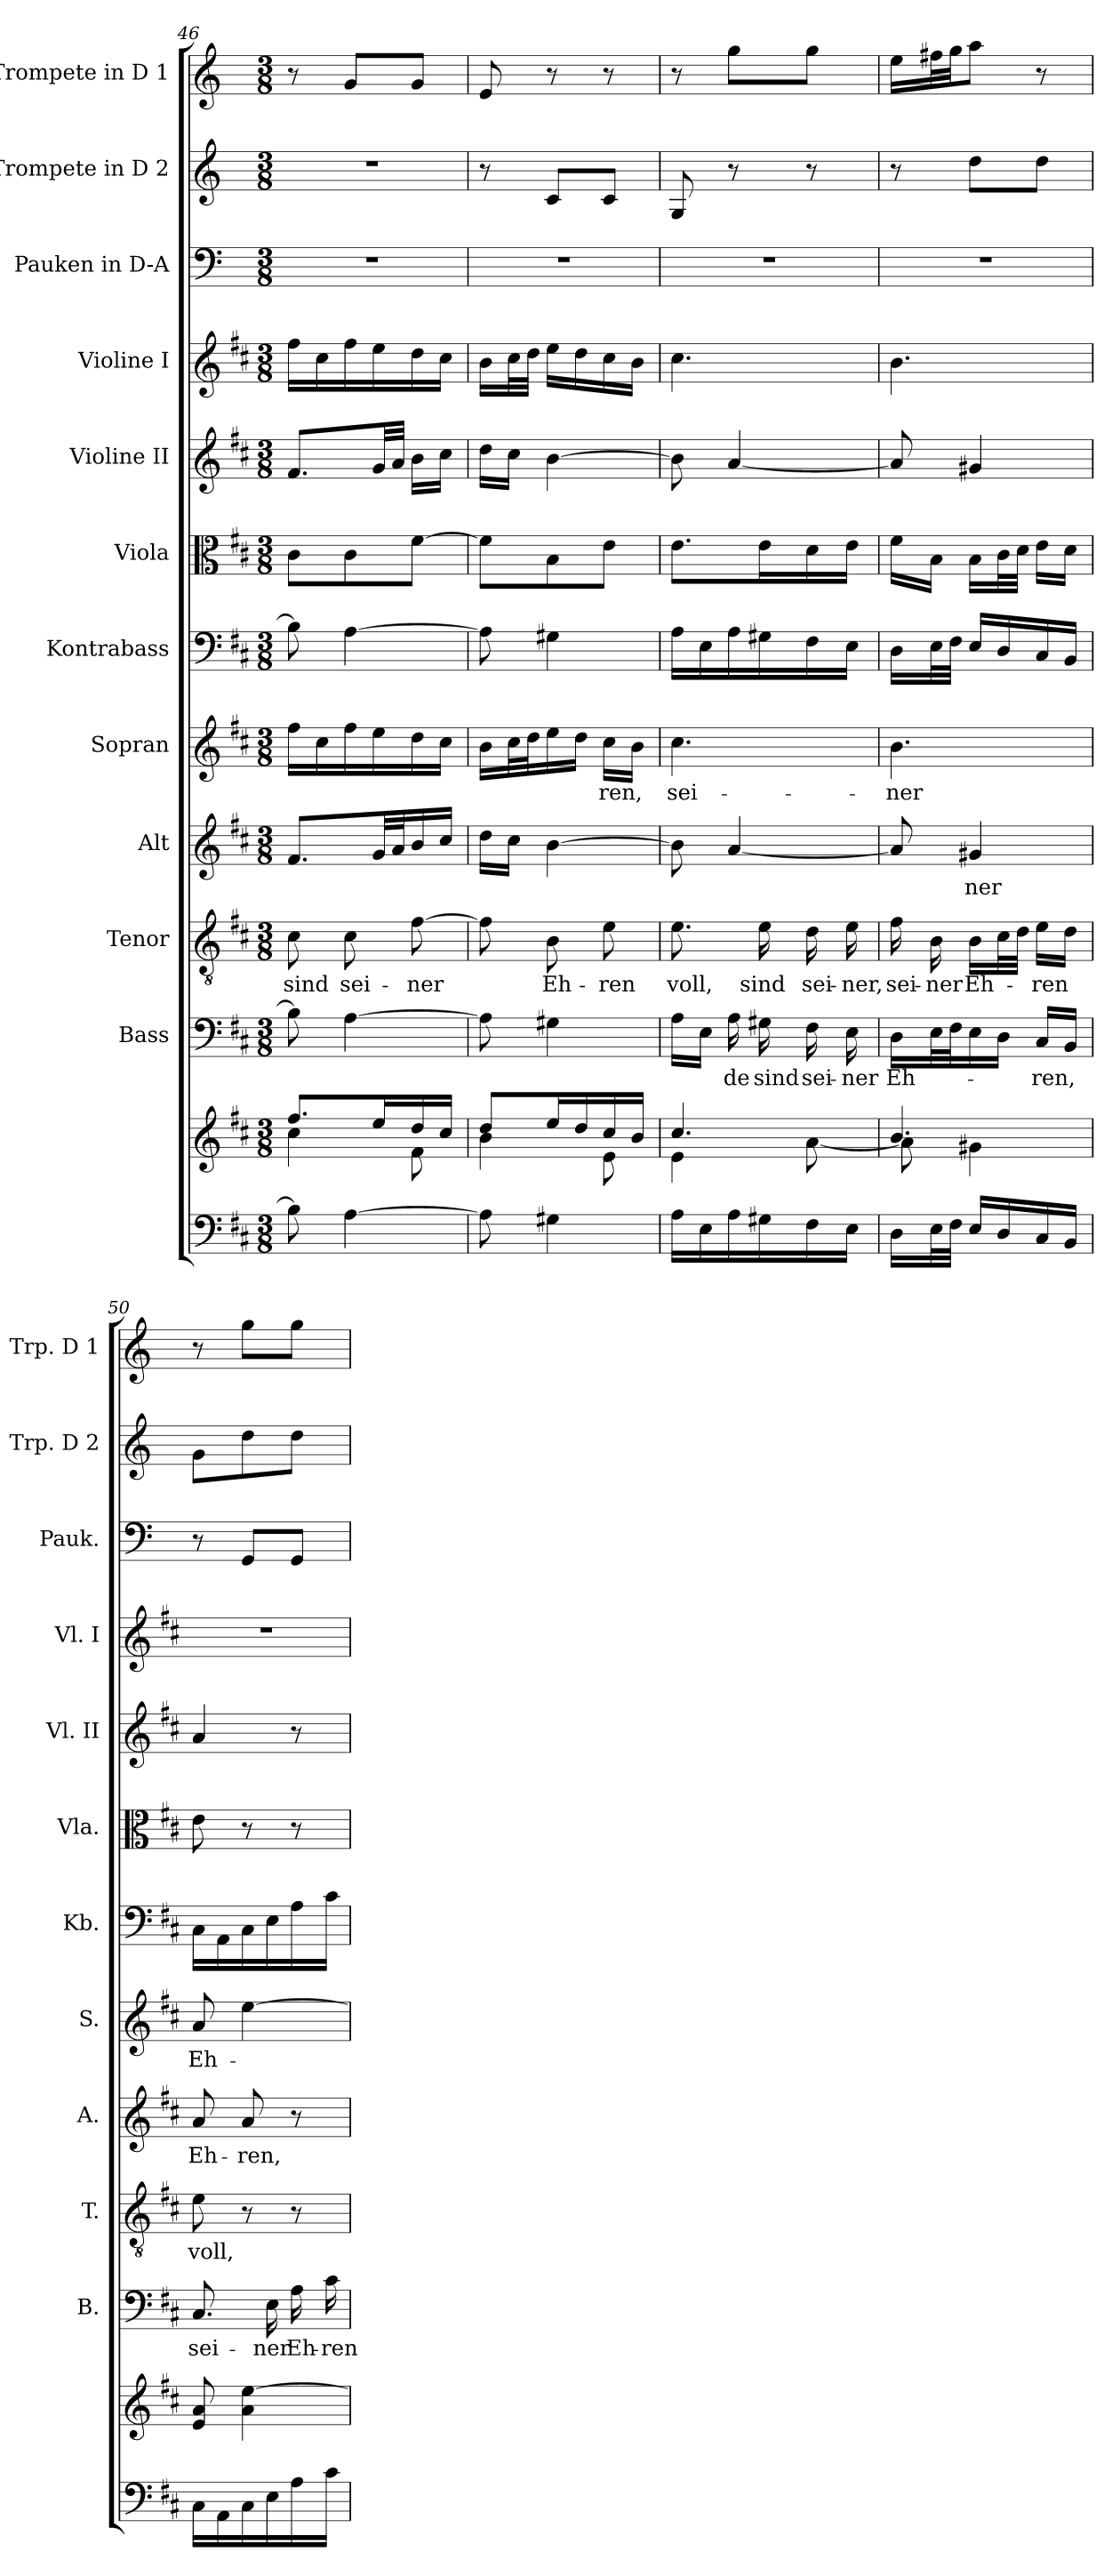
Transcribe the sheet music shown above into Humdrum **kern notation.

**kern	**kern	**kern	**text	**kern	**text	**kern	**text	**kern	**text	**kern	**kern	**kern	**kern	**kern	**kern	**kern
*part12	*part12	*part11	*part11	*part10	*part10	*part9	*part9	*part8	*part8	*part7	*part6	*part5	*part4	*part3	*part2	*part1
*staff13	*staff12	*staff11	*staff11	*staff10	*staff10	*staff9	*staff9	*staff8	*staff8	*staff7	*staff6	*staff5	*staff4	*staff3	*staff2	*staff1
*	*	*I"Bass	*	*I"Tenor	*	*I"Alt	*	*I"Sopran	*	*I"Kontrabass	*I"Viola	*I"Violine II	*I"Violine I	*I"Pauken in D-A	*I"Trompete in D 2	*I"Trompete in D 1
*	*	*I'B.	*	*I'T.	*	*I'A.	*	*I'S.	*	*I'Kb.	*I'Vla.	*I'Vl. II	*I'Vl. I	*I'Pauk.	*I'Trp. D 2	*I'Trp. D 1
*clefF4	*clefG2	*clefF4	*	*clefGv2	*	*clefG2	*	*clefG2	*	*clefF4	*clefC3	*clefG2	*clefG2	*clefF4	*clefG2	*clefG2
*	*	*	*	*	*	*	*	*	*	*ITrd7c12	*	*	*	*ITrd-1c-2	*ITrd-1c-2	*ITrd-1c-2
*k[f#c#]	*k[f#c#]	*k[f#c#]	*	*k[f#c#]	*	*k[f#c#]	*	*k[f#c#]	*	*k[f#c#]	*k[f#c#]	*k[f#c#]	*k[f#c#]	*k[f#c#]	*k[f#c#]	*k[f#c#]
*D:	*D:	*D:	*	*D:	*	*D:	*	*D:	*	*D:	*D:	*D:	*D:	*D:	*D:	*D:
*M3/8	*M3/8	*M3/8	*	*M3/8	*	*M3/8	*	*M3/8	*	*M3/8	*M3/8	*M3/8	*M3/8	*M3/8	*M3/8	*M3/8
=46	=46	=46	=46	=46	=46	=46	=46	=46	=46	=46	=46	=46	=46	=46	=46	=46
*	*^	*	*	*	*	*	*	*	*	*	*	*	*	*	*	*
!	!	!	!	!	!	!LO:LY:b	!	!	!	!	!	!	!	!	!	!	!
8B\]	8.ff#/L	4cc#\	8B\]	.	8c#\	sind	8.f#/L	.	16ff#\LL	.	8BB\]	8c#\L	8.f#/L	16ff#\LL	4.r	4.r	8r
.	.	.	.	.	.	.	.	.	16cc#\	.	.	.	.	16cc#\	.	.	.
!	!	!	!	!	!	!LO:LY:b	!	!	!	!	!	!	!	!	!	!	!
[4A\	.	.	[4A\	.	8c#\	sei-	.	.	16ff#\	.	[4AA\	8c#\	.	16ff#\	.	.	8a/L
.	16ee/L	.	.	.	.	.	32g/LL	.	16ee\	.	.	.	32g/LL	16ee\	.	.	.
.	.	.	.	.	.	.	32a/J	.	.	.	.	.	32a/JJJ	.	.	.	.
!	!	!	!	!	!	!LO:LY:b	!	!	!	!	!	!	!	!	!	!	!
.	16dd/	8f#\	.	.	[8f#\	-ner	16b/	.	16dd\	.	.	[8f#\J	16b\LL	16dd\	.	.	8a/J
.	16cc#/JJ	.	.	.	.	.	16cc#/JJ	.	16cc#\JJ	.	.	.	16cc#\JJ	16cc#\JJ	.	.	.
=47	=47	=47	=47	=47	=47	=47	=47	=47	=47	=47	=47	=47	=47	=47	=47	=47	=47
8A\]	8dd/L	4b\	8A\]	.	8f#\]	.	16dd\LL	.	16b\LL	.	8AA\]	8f#\L]	16dd\LL	16b\LL	4.r	8r	8f#/
.	.	.	.	.	.	.	16cc#\JJ	.	32cc#\L	.	.	.	16cc#\JJ	32cc#\L	.	.	.
.	.	.	.	.	.	.	.	.	32dd\J	.	.	.	.	32dd\JJJ	.	.	.
!	!	!	!	!	!	!LO:LY:b	!	!	!	!	!	!	!	!	!	!	!
4G#X\	16ee/L	.	4G#X\	.	8B\	Eh-	[4b\	.	16ee\	.	4GG#X\	8B\	[4b\	16ee\LL	.	8d/L	8r
.	16dd/	.	.	.	.	.	.	.	16dd\JJ	.	.	.	.	16dd\	.	.	.
!	!	!	!	!	!	!LO:LY:b	!	!	!	!LO:LY:b	!	!	!	!	!	!	!
.	16cc#/	8e\	.	.	8e\	-ren	.	.	16cc#\LL	-ren,	.	8e\J	.	16cc#\	.	8d/J	8r
.	16b/JJ	.	.	.	.	.	.	.	16b\JJ	.	.	.	.	16b\JJ	.	.	.
=48	=48	=48	=48	=48	=48	=48	=48	=48	=48	=48	=48	=48	=48	=48	=48	=48	=48
!	!	!	!	!	!	!LO:LY:b	!	!	!	!LO:LY:b	!	!	!	!	!	!	!
16A\LL	4.cc#/	4e\	16A\LL	.	8.e\	voll,	8b\]	.	4.cc#\	sei-	16AA\LL	8.e\L	8b\]	4.cc#\	4.r	8A/	8r
16E\	.	.	16E\JJ	.	.	.	.	.	.	.	16EE\	.	.	.	.	.	.
!	!	!	!	!LO:LY:b	!	!	!	!	!	!	!	!	!	!	!	!	!
16A\	.	.	16A\	-de	.	.	[4a/	.	.	.	16AA\	.	[4a/	.	.	8r	8aa\L
!	!	!	!	!LO:LY:b	!	!LO:LY:b	!	!	!	!	!	!	!	!	!	!	!
16G#X\	.	.	16G#X\	sind	16e\	sind	.	.	.	.	16GG#X\	16e\L	.	.	.	.	.
!	!	!	!	!LO:LY:b	!	!LO:LY:b	!	!	!	!	!	!	!	!	!	!	!
16F#\	.	[<8a\	16F#\	sei-	16d\	sei-	.	.	.	.	16FF#\	16d\	.	.	.	8r	8aa\J
!	!	!	!	!LO:LY:b	!	!LO:LY:b	!	!	!	!	!	!	!	!	!	!	!
16E\JJ	.	.	16E\	-ner	16e\	-ner,	.	.	.	.	16EE\JJ	16e\JJ	.	.	.	.	.
=49	=49	=49	=49	=49	=49	=49	=49	=49	=49	=49	=49	=49	=49	=49	=49	=49	=49
!	!	!	!	!LO:LY:b	!	!LO:LY:b	!	!	!	!LO:LY:b	!	!	!	!	!	!	!
16D\LL	4.b/	8a\]	16D\LL	Eh-	16f#\	sei-	8a/]	.	4.b\	-ner	16DD\LL	16f#\LL	8a/]	4.b\	4.r	8r	16ff#\LL
!	!	!	!	!	!	!LO:LY:b	!	!	!	!	!	!	!	!	!	!	!
32E\L	.	.	32E\L	.	16B\	-ner	.	.	.	.	32EE\L	16B\JJ	.	.	.	.	32gg#X\L
32F#\JJJ	.	.	32F#\J	.	.	.	.	.	.	.	32FF#\JJJ	.	.	.	.	.	32aa\JJ
!	!	!	!	!	!	!LO:LY:b	!	!LO:LY:b	!	!	!	!	!	!	!	!	!
16E/LL	.	4g#X\	16E\	.	16B\LL	Eh-	4g#X/	-ner	.	.	16EE/LL	16B\LL	4g#X/	.	.	8ee\L	8bb\J
16D/	.	.	16D\JJ	.	32c#\L	.	.	.	.	.	16DD/	32c#\L	.	.	.	.	.
.	.	.	.	.	32d\JJJ	.	.	.	.	.	.	32d\JJJ	.	.	.	.	.
!	!	!	!	!LO:LY:b	!	!LO:LY:b	!	!	!	!	!	!	!	!	!	!	!
16C#/	.	.	16C#/LL	-ren,	16e\LL	-ren	.	.	.	.	16CC#/	16e\LL	.	.	.	8ee\J	8r
16BB/JJ	.	.	16BB/JJ	.	16d\JJ	.	.	.	.	.	16BBB/JJ	16d\JJ	.	.	.	.	.
*	*v	*v	*	*	*	*	*	*	*	*	*	*	*	*	*	*	*
!!LO:PB:g=z
=50	=50	=50	=50	=50	=50	=50	=50	=50	=50	=50	=50	=50	=50	=50	=50	=50
!	!	!	!LO:LY:b	!	!LO:LY:b	!	!LO:LY:b	!	!LO:LY:b	!	!	!	!	!	!	!
16C#\LL	8e/ 8a/	8.C#/	sei-	8e\	voll,	8a/	Eh-	8a/	Eh-	16CC#\LL	8e\	4a/	4.r	8r	8a\L	8r
16AA\	.	.	.	.	.	.	.	.	.	16AAA\	.	.	.	.	.	.
!	!	!	!	!	!	!	!LO:LY:b	!	!	!	!	!	!	!	!	!
16C#\	4a\ [4ee\	.	.	8r	.	8a/	-ren,	[4ee\	.	16CC#\	8r	.	.	8AA/L	8ee\	8aa\L
!	!	!	!LO:LY:b	!	!	!	!	!	!	!	!	!	!	!	!	!
16E\	.	16E\	-ner	.	.	.	.	.	.	16EE\	.	.	.	.	.	.
!	!	!	!LO:LY:b	!	!	!	!	!	!	!	!	!	!	!	!	!
16A\	.	16A\	Eh-	8r	.	8r	.	.	.	16AA\	8r	8r	.	8AA/J	8ee\J	8aa\J
!	!	!	!LO:LY:b	!	!	!	!	!	!	!	!	!	!	!	!	!
16c#\JJ	.	16c#\	-ren	.	.	.	.	.	.	16C#\JJ	.	.	.	.	.	.
=	=	=	=	=	=	=	=	=	=	=	=	=	=	=	=	=
*-	*-	*-	*-	*-	*-	*-	*-	*-	*-	*-	*-	*-	*-	*-	*-	*-
